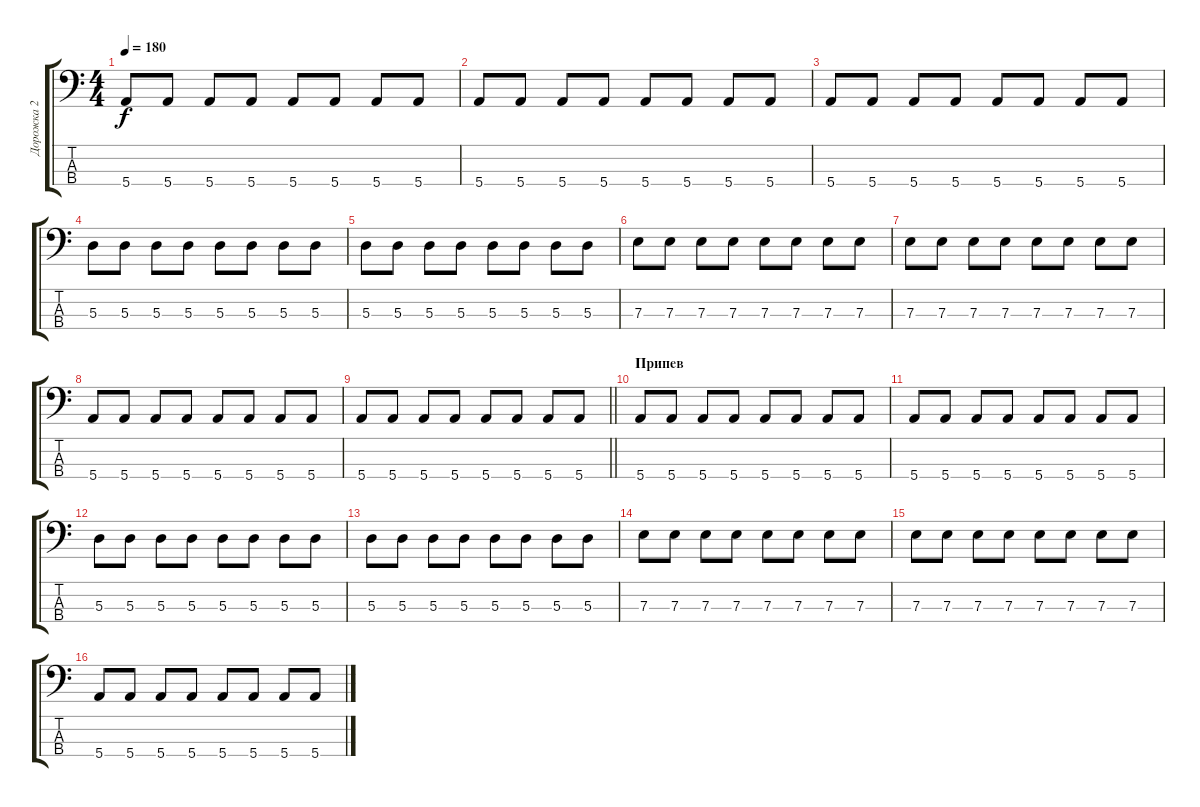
\track ("Дорожка 2" "Дорожка 2") {instrument electricbassfinger}
\staff {score tabs}
\tuning (G2 D2 A1 E1) {hide}
\ts (4 4)
\tempo 180
\clef f4
\ks c
5.4.8{dy f} 5.4.8 5.4.8 5.4.8 5.4.8 5.4.8 5.4.8 5.4.8 |
5.4.8 5.4.8 5.4.8 5.4.8 5.4.8 5.4.8 5.4.8 5.4.8 |
5.4.8 5.4.8 5.4.8 5.4.8 5.4.8 5.4.8 5.4.8 5.4.8 |
5.3.8 5.3.8 5.3.8 5.3.8 5.3.8 5.3.8 5.3.8 5.3.8 |
5.3.8 5.3.8 5.3.8 5.3.8 5.3.8 5.3.8 5.3.8 5.3.8 |
7.3.8 7.3.8 7.3.8 7.3.8 7.3.8 7.3.8 7.3.8 7.3.8 |
7.3.8 7.3.8 7.3.8 7.3.8 7.3.8 7.3.8 7.3.8 7.3.8 |
5.4.8 5.4.8 5.4.8 5.4.8 5.4.8 5.4.8 5.4.8 5.4.8 |
\barLineRight lightlight
5.4.8 5.4.8 5.4.8 5.4.8 5.4.8 5.4.8 5.4.8 5.4.8 |
\section ("" "Припев")
5.4.8 5.4.8 5.4.8 5.4.8 5.4.8 5.4.8 5.4.8 5.4.8 |
5.4.8 5.4.8 5.4.8 5.4.8 5.4.8 5.4.8 5.4.8 5.4.8 |
5.3.8 5.3.8 5.3.8 5.3.8 5.3.8 5.3.8 5.3.8 5.3.8 |
5.3.8 5.3.8 5.3.8 5.3.8 5.3.8 5.3.8 5.3.8 5.3.8 |
7.3.8 7.3.8 7.3.8 7.3.8 7.3.8 7.3.8 7.3.8 7.3.8 |
7.3.8 7.3.8 7.3.8 7.3.8 7.3.8 7.3.8 7.3.8 7.3.8 |
5.4.8 5.4.8 5.4.8 5.4.8 5.4.8 5.4.8 5.4.8 5.4.8
